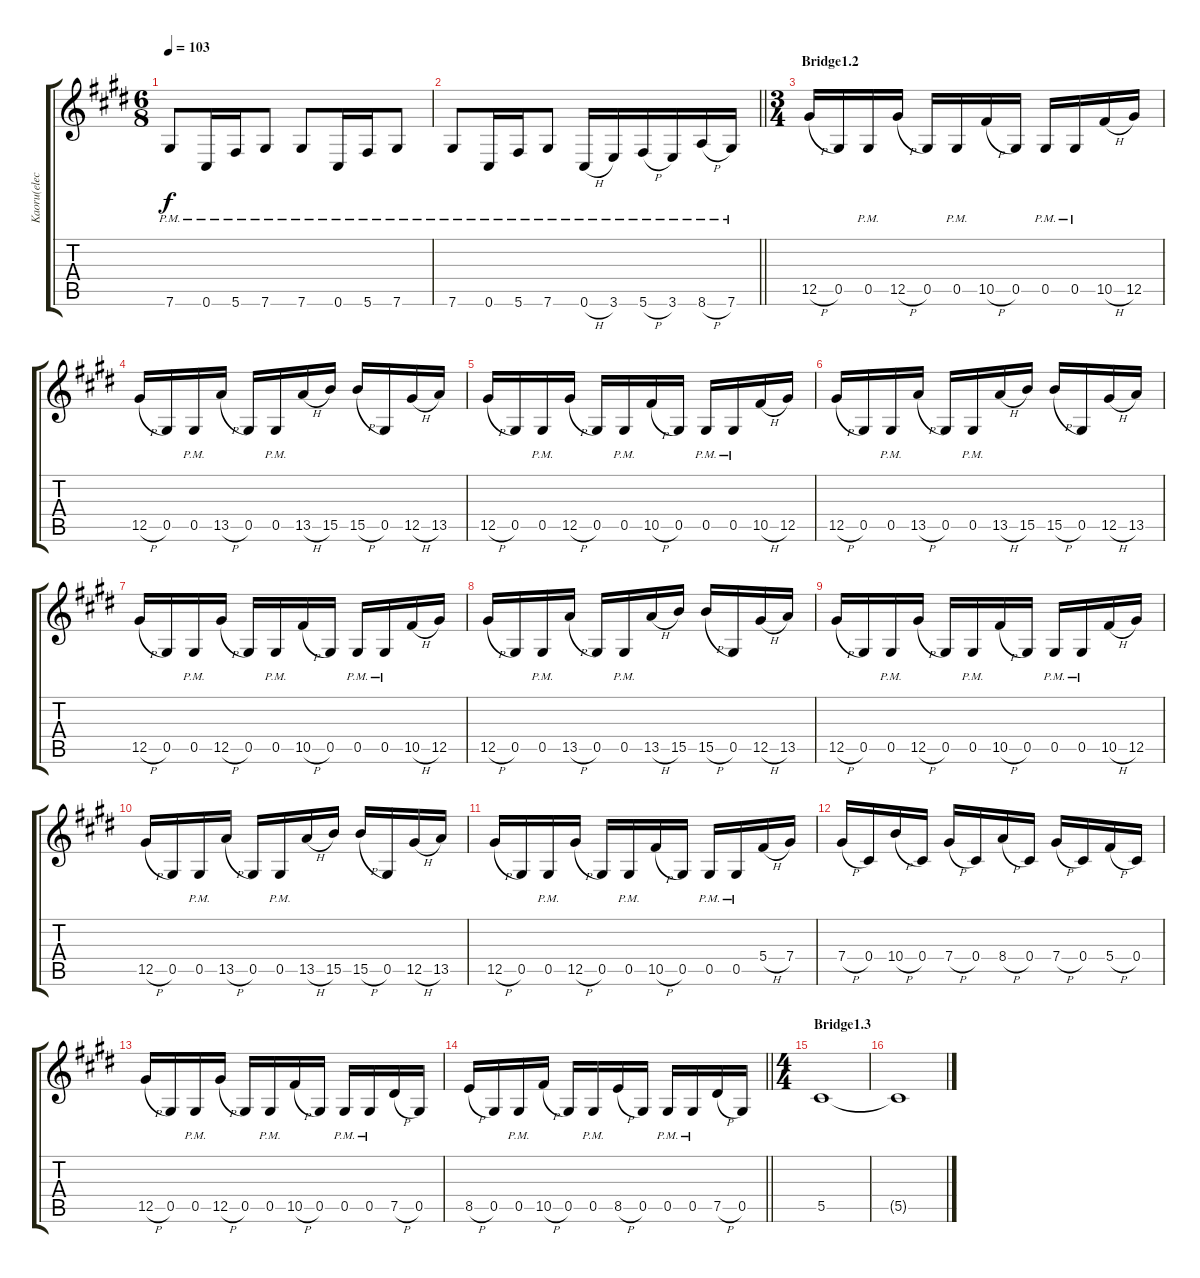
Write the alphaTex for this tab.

\track ("Kaoru(elec)" "Kaoru(elec") {instrument distortionguitar}
\staff {score tabs}
\tuning (Eb4 Bb3 Gb3 Db3 Ab2 Db2) {hide}
\ts (6 8)
\tempo 103
\clef g2
\ks c#minor
7.6{pm}.8{dy f} 0.6{pm}.16 5.6{pm}.16 7.6{pm}.8 7.6{pm}.8 0.6{pm}.16 5.6{pm}.16 7.6{pm}.8 |
\barLineRight lightlight
7.6{pm}.8 0.6{pm}.16 5.6{pm}.16 7.6{pm}.8 0.6{h pm}.16 3.6{pm}.16 5.6{h pm}.16 3.6{pm}.16 8.6{h pm}.16 7.6{pm}.16 |
\ts (3 4)
\section ("" "Bridge1.2")
12.5{h}.16 0.5.16 0.5{pm}.16 12.5{h}.16 0.5.16 0.5{pm}.16 10.5{h}.16 0.5.16 0.5{pm}.16 0.5{pm}.16 10.5{h}.16 12.5.16 |
12.5{h}.16 0.5.16 0.5{pm}.16 13.5{h}.16 0.5.16 0.5{pm}.16 13.5{h}.16 15.5.16 15.5{h}.16 0.5.16 12.5{h}.16 13.5.16 |
12.5{h}.16 0.5.16 0.5{pm}.16 12.5{h}.16 0.5.16 0.5{pm}.16 10.5{h}.16 0.5.16 0.5{pm}.16 0.5{pm}.16 10.5{h}.16 12.5.16 |
12.5{h}.16 0.5.16 0.5{pm}.16 13.5{h}.16 0.5.16 0.5{pm}.16 13.5{h}.16 15.5.16 15.5{h}.16 0.5.16 12.5{h}.16 13.5.16 |
12.5{h}.16 0.5.16 0.5{pm}.16 12.5{h}.16 0.5.16 0.5{pm}.16 10.5{h}.16 0.5.16 0.5{pm}.16 0.5{pm}.16 10.5{h}.16 12.5.16 |
12.5{h}.16 0.5.16 0.5{pm}.16 13.5{h}.16 0.5.16 0.5{pm}.16 13.5{h}.16 15.5.16 15.5{h}.16 0.5.16 12.5{h}.16 13.5.16 |
12.5{h}.16 0.5.16 0.5{pm}.16 12.5{h}.16 0.5.16 0.5{pm}.16 10.5{h}.16 0.5.16 0.5{pm}.16 0.5{pm}.16 10.5{h}.16 12.5.16 |
12.5{h}.16 0.5.16 0.5{pm}.16 13.5{h}.16 0.5.16 0.5{pm}.16 13.5{h}.16 15.5.16 15.5{h}.16 0.5.16 12.5{h}.16 13.5.16 |
12.5{h}.16 0.5.16 0.5{pm}.16 12.5{h}.16 0.5.16 0.5{pm}.16 10.5{h}.16 0.5.16 0.5{pm}.16 0.5{pm}.16 5.4{h}.16 7.4.16 |
7.4{h}.16 0.4.16 10.4{h}.16 0.4.16 7.4{h}.16 0.4.16 8.4{h}.16 0.4.16 7.4{h}.16 0.4.16 5.4{h}.16 0.4.16 |
12.5{h}.16 0.5.16 0.5{pm}.16 12.5{h}.16 0.5.16 0.5{pm}.16 10.5{h}.16 0.5.16 0.5{pm}.16 0.5{pm}.16 7.5{h}.16 0.5.16 |
\barLineRight lightlight
8.5{h}.16 0.5.16 0.5{pm}.16 10.5{h}.16 0.5.16 0.5{pm}.16 8.5{h}.16 0.5.16 0.5{pm}.16 0.5{pm}.16 7.5{h}.16 0.5.16 |
\ts (4 4)
\section ("" "Bridge1.3")
5.5.1 |
5.5{t}.1
